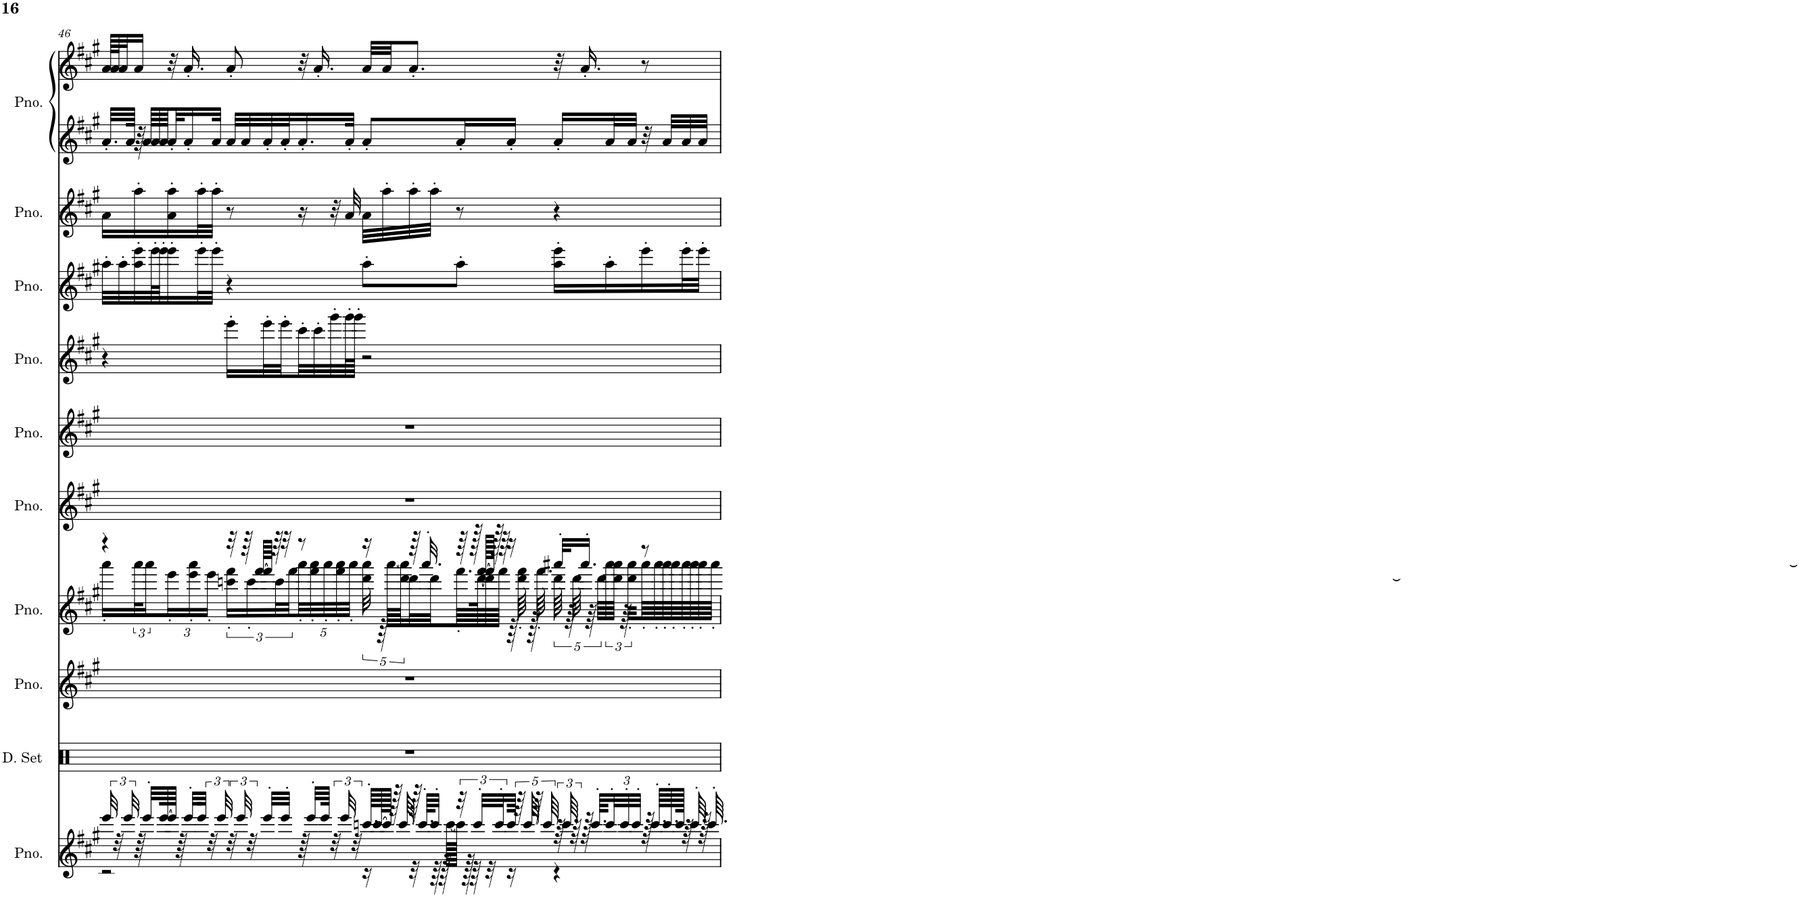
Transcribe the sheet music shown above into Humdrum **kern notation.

**kern	**kern	**kern	**kern	**kern	**kern	**kern	**kern	**kern	**kern	**kern
*part10	*part9	*part8	*part7	*part6	*part5	*part4	*part3	*part2	*part1	*part1
*staff11	*staff10	*staff9	*staff8	*staff7	*staff6	*staff5	*staff4	*staff3	*staff2	*staff1
*I"Piano	*I"Drumset	*I"Piano	*I"Piano	*I"Piano	*I"Piano	*I"Piano	*I"Piano	*I"Piano	*I"Piano	*
*I'Pno.	*I'D. Set	*I'Pno.	*I'Pno.	*I'Pno.	*I'Pno.	*I'Pno.	*I'Pno.	*I'Pno.	*I'Pno.	*
!!LO:PB:g=z
*clefG2	*clefX	*clefG2	*clefG2	*clefG2	*clefG2	*clefG2	*clefG2	*clefG2	*clefG2	*clefG2
*k[f#c#g#]	*k[]	*k[f#c#g#]	*k[f#c#g#]	*k[f#c#g#]	*k[f#c#g#]	*k[f#c#g#]	*k[f#c#g#]	*k[f#c#g#]	*k[f#c#g#]	*k[f#c#g#]
*M4/4	*M4/4	*M4/4	*M4/4	*M4/4	*M4/4	*M4/4	*M4/4	*M4/4	*M4/4	*M4/4
=46	=46	=46	=46	=46	=46	=46	=46	=46	=46	=46
*^	*	*	*^	*	*	*	*	*	*	*
48eee/	2r	1r	1r	4r	16aaa'\LL	1r	1r	4r	32aa'\LLL	16a\LL	32.a'/LLL	64a/LLLL
.	.	.	.	.	.	.	.	.	.	.	.	64a/J
48r	.	.	.	.	.	.	.	.	.	.	.	.
.	.	.	.	.	.	.	.	.	32aa'\	.	.	32a/J
48eee/	.	.	.	.	.	.	.	.	.	.	.	.
.	.	.	.	.	.	.	.	.	.	.	64a/JJJk	.
64r	.	.	.	.	48aaa\K	.	.	.	32aa\' 32eee\'	16aa'\	64r	16a/JJ
32eee'/LLL	.	.	.	.	.	.	.	.	.	.	64a/LLLL	.
.	.	.	.	.	24aaa\	.	.	.	.	.	.	.
.	.	.	.	.	.	.	.	.	64eee'\L	.	64a/	.
[64eee/L	.	.	.	.	.	.	.	.	64eee'\JJ	.	64a/J	.
*	*	*	*	*	*Xbrackettup	*	*	*	*	*	*	*
64eee/JJJJ]	.	.	.	.	24eee'\	.	.	.	16eee'\	16a\' 16aa\'	32a'/J	32r
64r	.	.	.	.	.	.	.	.	.	.	.	.
32eee'/LLL	.	.	.	.	.	.	.	.	.	.	16a'/	16.a'/
.	.	.	.	.	24eee\' 24aaa\'	.	.	.	.	.	.	.
48eee/JJJ	.	.	.	.	.	.	.	.	32eee'\L	32aa'\L	.	.
48r	.	.	.	.	24eee'\JJ	.	.	.	.	.	.	.
.	.	.	.	.	.	.	.	.	32eee'\JJJ	32aa'\JJJ	32a/JJk	.
48eee/	.	.	.	.	.	.	.	.	.	.	.	.
*	*	*	*	*	*brackettup	*	*	*	*	*	*	*
48r	.	.	.	32r	24cccn\' 24fff#\'LL	.	.	16eee'\LL	4r	8r	32a/LLL	8a'/
48eee/	.	.	.	.	.	.	.	.	.	.	.	.
.	.	.	.	64r	.	.	.	.	.	.	32a/	.
48r	.	.	.	.	24ccc'\	.	.	.	.	.	.	.
.	.	.	.	[64fff#/LLLL	.	.	.	.	.	.	.	.
32eee'/LLL	.	.	.	64fff#/JJJJ]	.	.	.	32eee'\L	.	.	32a'/	.
.	.	.	.	64r	.	.	.	.	.	.	.	.
.	.	.	.	.	48ccc\L	.	.	.	.	.	.	.
32eee'/JJJ	.	.	.	32r	.	.	.	32eee'\	.	.	32a'/J	.
.	.	.	.	.	48fff#\	.	.	.	.	.	.	.
*	*	*	*	*	*Xbrackettup	*	*	*	*	*	*	*
64r	.	.	.	8r	40aaa'\	.	.	32ccc#'\	.	16r	16.a'/	32r
32eee'/LLL	.	.	.	.	.	.	.	.	.	.	.	.
.	.	.	.	.	40fff#\' 40aaa\'	.	.	.	.	.	.	.
.	.	.	.	.	.	.	.	32ccc#'\	.	.	.	16.a'/
64eee/JJJk	.	.	.	.	.	.	.	.	.	.	.	.
.	.	.	.	.	40aaa'\	.	.	.	.	.	.	.
48r	.	.	.	.	.	.	.	32ggg#'\	.	32r	.	.
.	.	.	.	.	40fff#\' 40aaa\'	.	.	.	.	.	.	.
48eee/	.	.	.	.	.	.	.	.	.	.	.	.
.	.	.	.	.	.	.	.	64ggg#'\L	.	32a/	32a'/JJk	.
.	.	.	.	.	40aaa'\JJJ	.	.	.	.	.	.	.
48r	.	.	.	.	.	.	.	.	.	.	.	.
.	.	.	.	.	.	.	.	64ggg#'\JJJJ	.	.	.	.
*	*	*	*	*	*brackettup	*	*	*	*	*	*	*
64.cccn'/LLLL	16r	.	.	16r	40ddd\ 40aaa\	.	.	2r	8aa'\L	32a\LLL	8a'/L	32a/LLL
[128ccc/L	.	.	.	.	.	.	.	.	.	.	.	.
.	.	.	.	.	80r	.	.	.	.	.	.	.
128ccc/JJJJJ]	.	.	.	.	.	.	.	.	.	32aa'\	.	32a/JJ
.	.	.	.	.	[80aaa\LLLL	.	.	.	.	.	.	.
128r	.	.	.	.	.	.	.	.	.	.	.	.
64ccc/	.	.	.	.	.	.	.	.	.	.	.	.
.	.	.	.	.	[80ddd\ 80aaa\]J	.	.	.	.	.	.	.
128r	32r	.	.	64r	32ddd\]	.	.	.	.	32aa'\	.	8.a'/J
64.ccc'/KLLL	.	.	.	.	.	.	.	.	.	.	.	.
.	.	.	.	32.aaa'/	.	.	.	.	.	.	.	.
32ccc'/JJJ	64r	.	.	.	32ddd\	.	.	.	.	32aa'\JJJ	.	.
.	128r	.	.	.	.	.	.	.	.	.	.	.
.	[128ccc\LLLLL	.	.	.	.	.	.	.	.	.	.	.
48r	128ccc\JJJJJ]	.	.	64r	64.fff#'\L	.	.	.	8aa'\J	8r	16a'/L	.
.	128r	.	.	.	.	.	.	.	.	.	.	.
.	64r	.	.	128r	.	.	.	.	.	.	.	.
48ccc'/LLL	.	.	.	.	.	.	.	.	.	.	.	.
.	.	.	.	[128fff#/LLLLL	[128ddd\K	.	.	.	.	.	.	.
.	32r	.	.	128fff#/JJJJJ]	64ddd\]	.	.	.	.	.	.	.
.	.	.	.	128r	.	.	.	.	.	.	.	.
48ccc'/	.	.	.	.	.	.	.	.	.	.	.	.
.	.	.	.	64r	64fff#\JJJJ	.	.	.	.	.	.	.
80ccc/JJJk	16r	.	.	16r	64r	.	.	.	.	.	16a'/JJ	.
80r	.	.	.	.	.	.	.	.	.	.	.	.
.	.	.	.	.	64ddd\' 64fff#\'	.	.	.	.	.	.	.
80ccc/	.	.	.	.	.	.	.	.	.	.	.	.
.	.	.	.	.	128r	.	.	.	.	.	.	.
80r	.	.	.	.	.	.	.	.	.	.	.	.
.	.	.	.	.	64.fff#'\	.	.	.	.	.	.	.
80ccc/	.	.	.	.	.	.	.	.	.	.	.	.
96r	4r	.	.	32aaa#X'/KLL	80ddd\	.	.	.	16aa\' 16eee\'LL	4r	16a'/LL	32r
96ccc/	.	.	.	.	.	.	.	.	.	.	.	.
.	.	.	.	.	80r	.	.	.	.	.	.	.
96r	.	.	.	.	.	.	.	.	.	.	.	.
.	.	.	.	.	80ddd\	.	.	.	.	.	.	.
128r	.	.	.	16.aaa#'/JJ	.	.	.	.	.	.	.	16.a'/
.	.	.	.	.	80r	.	.	.	.	.	.	.
64.ccc'/KLLL	.	.	.	.	.	.	.	.	.	.	.	.
.	.	.	.	.	80ddd\LLLL	.	.	.	.	.	.	.
*Xbrackettup	*	*	*	*	*	*	*	*	*	*	*	*
48ccc'/	.	.	.	.	[96aaa#\	.	.	.	16aa'\	.	32a/L	.
.	.	.	.	.	96ddd\ 96aaa#\]JJJJ	.	.	.	.	.	.	.
48ccc'/	.	.	.	.	96r	.	.	.	.	.	.	.
.	.	.	.	.	32ddd\' 32aaa#\'LLL	.	.	.	.	.	32a/JJJ	.
48ccc'/JJJ	.	.	.	.	.	.	.	.	.	.	.	.
128r	.	.	.	8r	64aaa#'\L	.	.	.	16eee'\	.	32r	8r
64.ccc'/LLLL	.	.	.	.	.	.	.	.	.	.	.	.
.	.	.	.	.	64aaa#'\	.	.	.	.	.	.	.
64.ccc'/	.	.	.	.	64aaa#'\	.	.	.	.	.	32a/LLL	.
.	.	.	.	.	64aaa#'\	.	.	.	.	.	.	.
128ccc/JJJJk	.	.	.	.	.	.	.	.	.	.	.	.
64r	.	.	.	.	64aaa#'\	.	.	.	32eee'\L	.	32a/	.
64ccc'/	.	.	.	.	64aaa#'\	.	.	.	.	.	.	.
128r	.	.	.	.	64aaa#'\	.	.	.	32eee'\JJJ	.	32a/JJJ	.
64.ccc'/	.	.	.	.	.	.	.	.	.	.	.	.
.	.	.	.	.	64aaa#'\JJJJ	.	.	.	.	.	.	.
*v	*v	*	*	*v	*v	*	*	*	*	*	*	*
=	=	=	=	=	=	=	=	=	=	=
*-	*-	*-	*-	*-	*-	*-	*-	*-	*-	*-
